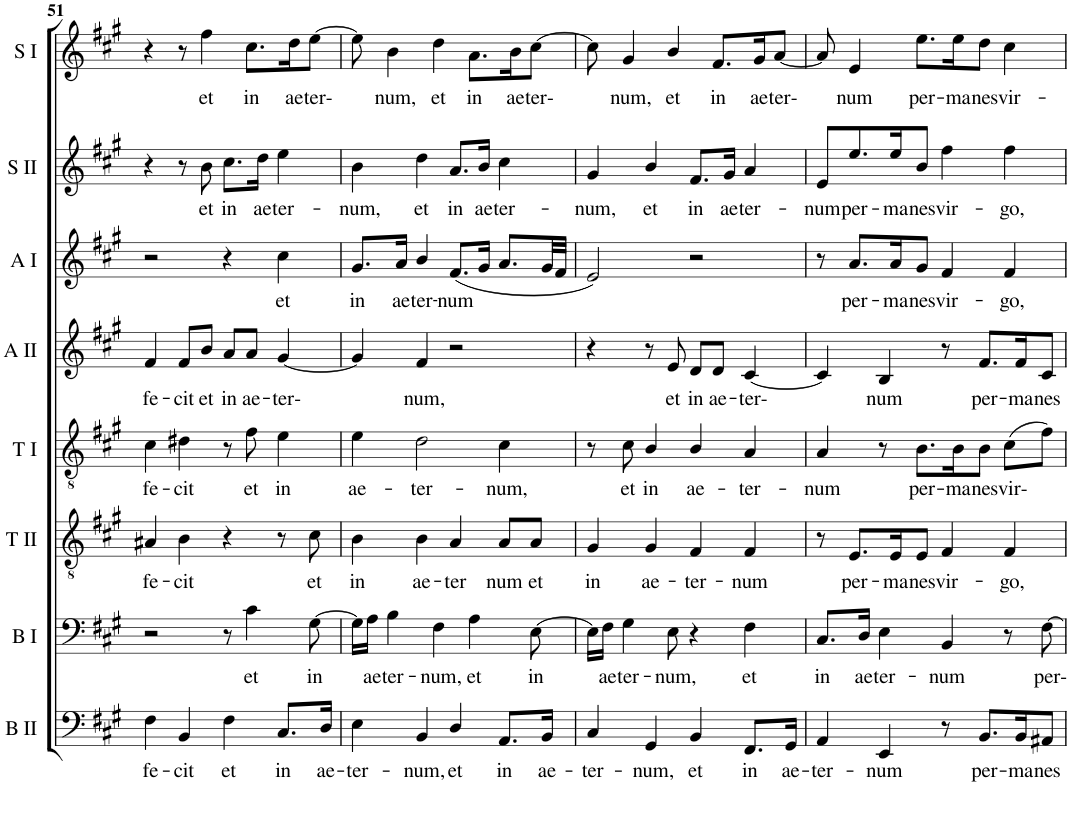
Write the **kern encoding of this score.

**kern	**text	**kern	**text	**kern	**text	**kern	**text	**kern	**text	**kern	**text	**kern	**text	**kern	**text
*part8	*part8	*part7	*part7	*part6	*part6	*part5	*part5	*part4	*part4	*part3	*part3	*part2	*part2	*part1	*part1
*staff8	*staff8	*staff7	*staff7	*staff6	*staff6	*staff5	*staff5	*staff4	*staff4	*staff3	*staff3	*staff2	*staff2	*staff1	*staff1
*I"Bass II	*	*I"Bass I	*	*I"Tenor II	*	*I"Tenor I	*	*I"Alto II	*	*I"Alto I	*	*I"Soprano II	*	*I"Soprano I	*
*I'B II	*	*I'B I	*	*I'T II	*	*I'T I	*	*I'A II	*	*I'A I	*	*I'S II	*	*I'S I	*
!!LO:PB:g=z
*clefF4	*	*clefF4	*	*clefGv2	*	*clefGv2	*	*clefG2	*	*clefG2	*	*clefG2	*	*clefG2	*
*k[f#c#g#]	*	*k[f#c#g#]	*	*k[f#c#g#]	*	*k[f#c#g#]	*	*k[f#c#g#]	*	*k[f#c#g#]	*	*k[f#c#g#]	*	*k[f#c#g#]	*
*A:	*	*A:	*	*A:	*	*A:	*	*A:	*	*A:	*	*A:	*	*A:	*
*M2/2	*	*M2/2	*	*M2/2	*	*M2/2	*	*M2/2	*	*M2/2	*	*M2/2	*	*M2/2	*
*met(c|)	*	*met(c|)	*	*met(c|)	*	*met(c|)	*	*met(c|)	*	*met(c|)	*	*met(c|)	*	*met(c|)	*
=51	=51	=51	=51	=51	=51	=51	=51	=51	=51	=51	=51	=51	=51	=51	=51
!	!LO:LY:b	!	!	!	!LO:LY:b	!	!LO:LY:b	!	!LO:LY:b	!	!	!	!	!	!
4F#\	fe-	2r	.	4A#X/	fe-	4c#\	fe-	4f#/	fe-	2r	.	4r	.	4r	.
!	!LO:LY:b	!	!	!	!LO:LY:b	!	!LO:LY:b	!	!LO:LY:b	!	!	!	!	!	!
4BB/	-cit	.	.	4B\	-cit	4d#X\	-cit	8f#/L	-cit	.	.	8r	.	8r	.
!	!	!	!	!	!	!	!	!	!LO:LY:b	!	!	!	!LO:LY:b	!	!LO:LY:b
.	.	.	.	.	.	.	.	8b/J	et	.	.	8b\	et	4ff#\	et
!	!LO:LY:b	!	!	!	!	!	!	!	!LO:LY:b	!	!	!	!LO:LY:b	!	!
4F#\	et	8r	.	4r	.	8r	.	8a/L	in	4r	.	8.cc#\L	in	.	.
!	!	!	!LO:LY:b	!	!	!	!LO:LY:b	!	!LO:LY:b	!	!	!	!	!	!LO:LY:b
.	.	4c#\	et	.	.	8f#\	et	8a/J	ae-	.	.	.	.	8.cc#\L	in
!	!	!	!	!	!	!	!	!	!	!	!	!	!LO:LY:b	!	!
.	.	.	.	.	.	.	.	.	.	.	.	16dd\Jk	ae-	.	.
!	!LO:LY:b	!	!	!	!	!	!LO:LY:b	!	!LO:LY:b	!	!LO:LY:b	!	!LO:LY:b	!	!
8.C#/L	in	.	.	8r	.	4e\	in	[4g#/	-ter-	4cc#\	et	4ee\	-ter-	.	.
!	!	!	!	!	!	!	!	!	!	!	!	!	!	!	!LO:LY:b
.	.	.	.	.	.	.	.	.	.	.	.	.	.	16dd\K	ae-
!	!	!	!LO:LY:b	!	!LO:LY:b	!	!	!	!	!	!	!	!	!	!LO:LY:b
.	.	[8G#\	in	8c#\	et	.	.	.	.	.	.	.	.	[8ee\J	-ter-
!	!LO:LY:b	!	!	!	!	!	!	!	!	!	!	!	!	!	!
16D/Jk	ae-	.	.	.	.	.	.	.	.	.	.	.	.	.	.
=52	=52	=52	=52	=52	=52	=52	=52	=52	=52	=52	=52	=52	=52	=52	=52
!	!LO:LY:b	!	!	!	!LO:LY:b	!	!LO:LY:b	!	!	!	!LO:LY:b	!	!LO:LY:b	!	!
4E\	-ter-	16G#\LL]	.	4B\	in	4e\	ae-	4g#/]	.	8.g#/L	in	4b\	-num,	8ee\]	.
!	!	!	!LO:LY:b	!	!	!	!	!	!	!	!	!	!	!	!
.	.	16A\JJ	ae-	.	.	.	.	.	.	.	.	.	.	.	.
!	!	!	!LO:LY:b	!	!	!	!	!	!	!	!	!	!	!	!LO:LY:b
.	.	4B\	-ter-	.	.	.	.	.	.	.	.	.	.	4b\	num,
!	!	!	!	!	!	!	!	!	!	!	!LO:LY:b	!	!	!	!
.	.	.	.	.	.	.	.	.	.	16a/Jk	ae-	.	.	.	.
!	!LO:LY:b	!	!	!	!LO:LY:b	!	!LO:LY:b	!	!LO:LY:b	!	!LO:LY:b	!	!LO:LY:b	!	!
4BB/	-num,	.	.	4B\	ae-	2d\	-ter-	4f#/	num,	4b/	-ter-	4dd\	et	.	.
!	!	!	!LO:LY:b	!	!	!	!	!	!	!	!	!	!	!	!LO:LY:b
.	.	4F#\	-num,	.	.	.	.	.	.	.	.	.	.	4dd\	et
!	!LO:LY:b	!	!	!	!LO:LY:b	!	!	!	!	!	!LO:LY:b	!	!LO:LY:b	!	!
4D/	et	.	.	4A/	-ter	.	.	2r	.	(<8.f#/L	-num	8.a/L	in	.	.
!	!	!	!LO:LY:b	!	!	!	!	!	!	!	!	!	!	!	!LO:LY:b
.	.	4A\	et	.	.	.	.	.	.	.	.	.	.	8.a\L	in
!	!	!	!	!	!	!	!	!	!	!	!	!	!LO:LY:b	!	!
.	.	.	.	.	.	.	.	.	.	16g#/Jk	.	16b/Jk	ae-	.	.
!	!LO:LY:b	!	!	!	!LO:LY:b	!	!LO:LY:b	!	!	!	!	!	!LO:LY:b	!	!
8.AA/L	in	.	.	8A/L	num	4c#\	-num,	.	.	8.a/L	.	4cc#\	-ter-	.	.
!	!	!	!	!	!	!	!	!	!	!	!	!	!	!	!LO:LY:b
.	.	.	.	.	.	.	.	.	.	.	.	.	.	16b\K	ae-
!	!	!	!LO:LY:b	!	!LO:LY:b	!	!	!	!	!	!	!	!	!	!LO:LY:b
.	.	[8E\	in	8A/J	et	.	.	.	.	.	.	.	.	[8cc#\J	-ter-
!	!LO:LY:b	!	!	!	!	!	!	!	!	!	!	!	!	!	!
16BB/Jk	ae-	.	.	.	.	.	.	.	.	32g#/LL	.	.	.	.	.
.	.	.	.	.	.	.	.	.	.	32f#/JJJ	.	.	.	.	.
=53	=53	=53	=53	=53	=53	=53	=53	=53	=53	=53	=53	=53	=53	=53	=53
!	!LO:LY:b	!	!	!	!LO:LY:b	!	!	!	!	!	!	!	!LO:LY:b	!	!
4C#/	-ter-	16E\LL]	.	4G#/	in	8r	.	4r	.	2e/)	.	4g#/	-num,	8cc#\]	.
!	!	!	!LO:LY:b	!	!	!	!	!	!	!	!	!	!	!	!
.	.	16F#\JJ	ae-	.	.	.	.	.	.	.	.	.	.	.	.
!	!	!	!LO:LY:b	!	!	!	!LO:LY:b	!	!	!	!	!	!	!	!LO:LY:b
.	.	4G#\	-ter-	.	.	8c#\	et	.	.	.	.	.	.	4g#/	num,
!	!LO:LY:b	!	!	!	!LO:LY:b	!	!LO:LY:b	!	!	!	!	!	!LO:LY:b	!	!
4GG#/	-num,	.	.	4G#/	ae-	4B/	in	8r	.	.	.	4b/	et	.	.
!	!	!	!LO:LY:b	!	!	!	!	!	!LO:LY:b	!	!	!	!	!	!LO:LY:b
.	.	8E\	-num,	.	.	.	.	8e/	et	.	.	.	.	4b/	et
!	!LO:LY:b	!	!	!	!LO:LY:b	!	!LO:LY:b	!	!LO:LY:b	!	!	!	!LO:LY:b	!	!
4BB/	et	4r	.	4F#/	-ter-	4B/	ae-	8d/L	in	2r	.	8.f#/L	in	.	.
!	!	!	!	!	!	!	!	!	!LO:LY:b	!	!	!	!	!	!LO:LY:b
.	.	.	.	.	.	.	.	8d/J	ae-	.	.	.	.	8.f#/L	in
!	!	!	!	!	!	!	!	!	!	!	!	!	!LO:LY:b	!	!
.	.	.	.	.	.	.	.	.	.	.	.	16g#/Jk	ae-	.	.
!	!LO:LY:b	!	!LO:LY:b	!	!LO:LY:b	!	!LO:LY:b	!	!LO:LY:b	!	!	!	!LO:LY:b	!	!
8.FF#/L	in	4F#\	et	4F#/	-num	4A/	-ter-	[4c#/	-ter-	.	.	4a/	-ter-	.	.
!	!	!	!	!	!	!	!	!	!	!	!	!	!	!	!LO:LY:b
.	.	.	.	.	.	.	.	.	.	.	.	.	.	16g#/K	ae-
!	!	!	!	!	!	!	!	!	!	!	!	!	!	!	!LO:LY:b
.	.	.	.	.	.	.	.	.	.	.	.	.	.	[8a/J	-ter-
!	!LO:LY:b	!	!	!	!	!	!	!	!	!	!	!	!	!	!
16GG#/Jk	ae-	.	.	.	.	.	.	.	.	.	.	.	.	.	.
=54	=54	=54	=54	=54	=54	=54	=54	=54	=54	=54	=54	=54	=54	=54	=54
!	!LO:LY:b	!	!LO:LY:b	!	!	!	!LO:LY:b	!	!	!	!	!	!LO:LY:b	!	!
4AA/	-ter-	8.C#/L	in	8r	.	4A/	-num	4c#/]	.	8r	.	8e/L	-num	8a/]	.
!	!	!	!	!	!LO:LY:b	!	!	!	!	!	!LO:LY:b	!	!LO:LY:b	!	!LO:LY:b
.	.	.	.	8.E/L	per-	.	.	.	.	8.a/L	per-	8.ee/	per-	4e/	num
!	!	!	!LO:LY:b	!	!	!	!	!	!	!	!	!	!	!	!
.	.	16D/Jk	ae-	.	.	.	.	.	.	.	.	.	.	.	.
!	!LO:LY:b	!	!LO:LY:b	!	!	!	!	!	!LO:LY:b	!	!	!	!	!	!
4EE/	-num	4E\	-ter-	.	.	8r	.	4B/	num	.	.	.	.	.	.
!	!	!	!	!	!LO:LY:b	!	!	!	!	!	!LO:LY:b	!	!LO:LY:b	!	!
.	.	.	.	16E/K	-ma-	.	.	.	.	16a/K	-ma-	16ee/K	-ma-	.	.
!	!	!	!	!	!LO:LY:b	!	!LO:LY:b	!	!	!	!LO:LY:b	!	!LO:LY:b	!	!LO:LY:b
.	.	.	.	8E/J	-nes	8.B\L	per-	.	.	8g#/J	-nes	8b/J	-nes	8.ee\L	per-
!	!	!	!LO:LY:b	!	!LO:LY:b	!	!	!	!	!	!LO:LY:b	!	!LO:LY:b	!	!
8r	.	4BB/	-num	4F#/	vir-	.	.	8r	.	4f#/	vir-	4ff#\	vir-	.	.
!	!	!	!	!	!	!	!LO:LY:b	!	!	!	!	!	!	!	!LO:LY:b
.	.	.	.	.	.	16B\K	-ma-	.	.	.	.	.	.	16ee\K	-ma-
!	!LO:LY:b	!	!	!	!	!	!LO:LY:b	!	!LO:LY:b	!	!	!	!	!	!LO:LY:b
8.BB/L	per-	.	.	.	.	8B\J	-nes	8.f#/L	per-	.	.	.	.	8dd\J	-nes
!	!	!	!	!	!LO:LY:b	!	!LO:LY:b	!	!	!	!LO:LY:b	!	!LO:LY:b	!	!LO:LY:b
.	.	8r	.	4F#/	-go,	(>8c#\L	vir-	.	.	4f#/	-go,	4ff#\	-go,	4cc#\	vir-
!	!LO:LY:b	!	!	!	!	!	!	!	!LO:LY:b	!	!	!	!	!	!
16BB/K	-ma-	.	.	.	.	.	.	16f#/K	-ma-	.	.	.	.	.	.
!	!LO:LY:b	!	!LO:LY:b	!	!	!	!	!	!LO:LY:b	!	!	!	!	!	!
8AA#X/J	-nes	[8F#\	per-	.	.	8f#\J)	.	8c#/J	-nes	.	.	.	.	.	.
=	=	=	=	=	=	=	=	=	=	=	=	=	=	=	=
*-	*-	*-	*-	*-	*-	*-	*-	*-	*-	*-	*-	*-	*-	*-	*-
